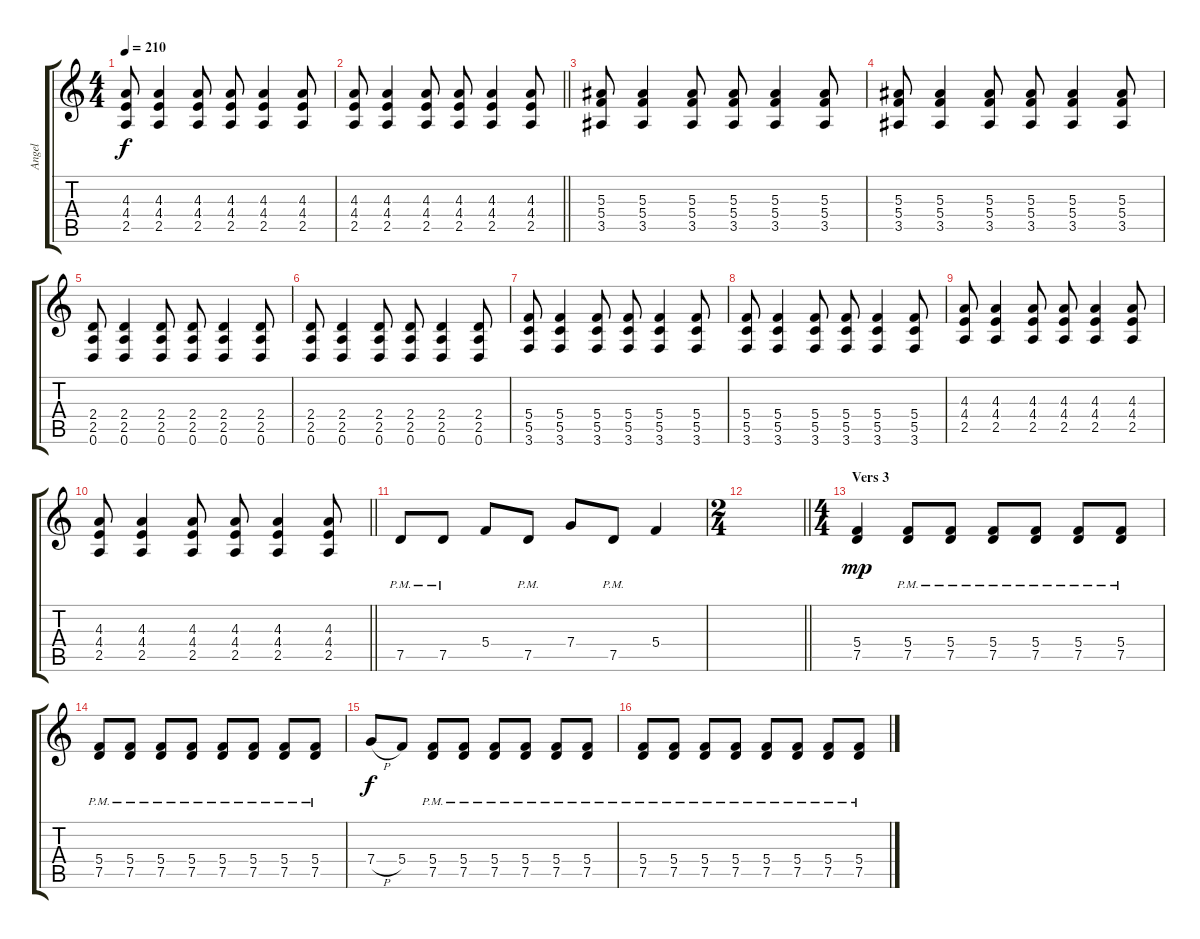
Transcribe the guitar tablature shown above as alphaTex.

\track ("Angel" "Angel") {instrument distortionguitar}
\staff {score tabs}
\tuning (D4 A3 F3 C3 G2 D2) {hide}
\ts (4 4)
\tempo 210
\clef g2
\ks c
(4.3 4.4 2.5).8{dy f} (4.3 4.4 2.5).4 (4.3 4.4 2.5).8 (4.3 4.4 2.5).8 (4.3 4.4 2.5).4 (4.3 4.4 2.5).8 |
\barLineRight lightlight
(4.3 4.4 2.5).8 (4.3 4.4 2.5).4 (4.3 4.4 2.5).8 (4.3 4.4 2.5).8 (4.3 4.4 2.5).4 (4.3 4.4 2.5).8 |
(5.3 5.4 3.5).8 (5.3 5.4 3.5).4 (5.3 5.4 3.5).8 (5.3 5.4 3.5).8 (5.3 5.4 3.5).4 (5.3 5.4 3.5).8 |
(5.3 5.4 3.5).8 (5.3 5.4 3.5).4 (5.3 5.4 3.5).8 (5.3 5.4 3.5).8 (5.3 5.4 3.5).4 (5.3 5.4 3.5).8 |
(2.4 2.5 0.6).8 (2.4 2.5 0.6).4 (2.4 2.5 0.6).8 (2.4 2.5 0.6).8 (2.4 2.5 0.6).4 (2.4 2.5 0.6).8 |
(2.4 2.5 0.6).8 (2.4 2.5 0.6).4 (2.4 2.5 0.6).8 (2.4 2.5 0.6).8 (2.4 2.5 0.6).4 (2.4 2.5 0.6).8 |
(5.4 5.5 3.6).8 (5.4 5.5 3.6).4 (5.4 5.5 3.6).8 (5.4 5.5 3.6).8 (5.4 5.5 3.6).4 (5.4 5.5 3.6).8 |
(5.4 5.5 3.6).8 (5.4 5.5 3.6).4 (5.4 5.5 3.6).8 (5.4 5.5 3.6).8 (5.4 5.5 3.6).4 (5.4 5.5 3.6).8 |
(4.3 4.4 2.5).8 (4.3 4.4 2.5).4 (4.3 4.4 2.5).8 (4.3 4.4 2.5).8 (4.3 4.4 2.5).4 (4.3 4.4 2.5).8 |
\barLineRight lightlight
(4.3 4.4 2.5).8 (4.3 4.4 2.5).4 (4.3 4.4 2.5).8 (4.3 4.4 2.5).8 (4.3 4.4 2.5).4 (4.3 4.4 2.5).8 |
7.5{pm}.8 7.5{pm}.8 5.4.8 7.5{pm}.8 7.4.8 7.5{pm}.8 5.4.4 |
\ts (2 4)
\barLineRight lightlight
|
\ts (4 4)
\section ("" "Vers 3")
(5.4 7.5).4{dy mp} (5.4{pm} 7.5{pm}).8 (5.4{pm} 7.5{pm}).8 (5.4{pm} 7.5{pm}).8 (5.4{pm} 7.5{pm}).8 (5.4{pm} 7.5{pm}).8 (5.4{pm} 7.5{pm}).8 |
(5.4{pm} 7.5{pm}).8 (5.4{pm} 7.5{pm}).8 (5.4{pm} 7.5{pm}).8 (5.4{pm} 7.5{pm}).8 (5.4{pm} 7.5{pm}).8 (5.4{pm} 7.5{pm}).8 (5.4{pm} 7.5{pm}).8 (5.4{pm} 7.5{pm}).8 |
7.4{h}.8{dy f} 5.4.8 (5.4{pm} 7.5{pm}).8 (5.4{pm} 7.5{pm}).8 (5.4{pm} 7.5{pm}).8 (5.4{pm} 7.5{pm}).8 (5.4{pm} 7.5{pm}).8 (5.4{pm} 7.5{pm}).8 |
(5.4{pm} 7.5{pm}).8 (5.4{pm} 7.5{pm}).8 (5.4{pm} 7.5{pm}).8 (5.4{pm} 7.5{pm}).8 (5.4{pm} 7.5{pm}).8 (5.4{pm} 7.5{pm}).8 (5.4{pm} 7.5{pm}).8 (5.4{pm} 7.5{pm}).8
